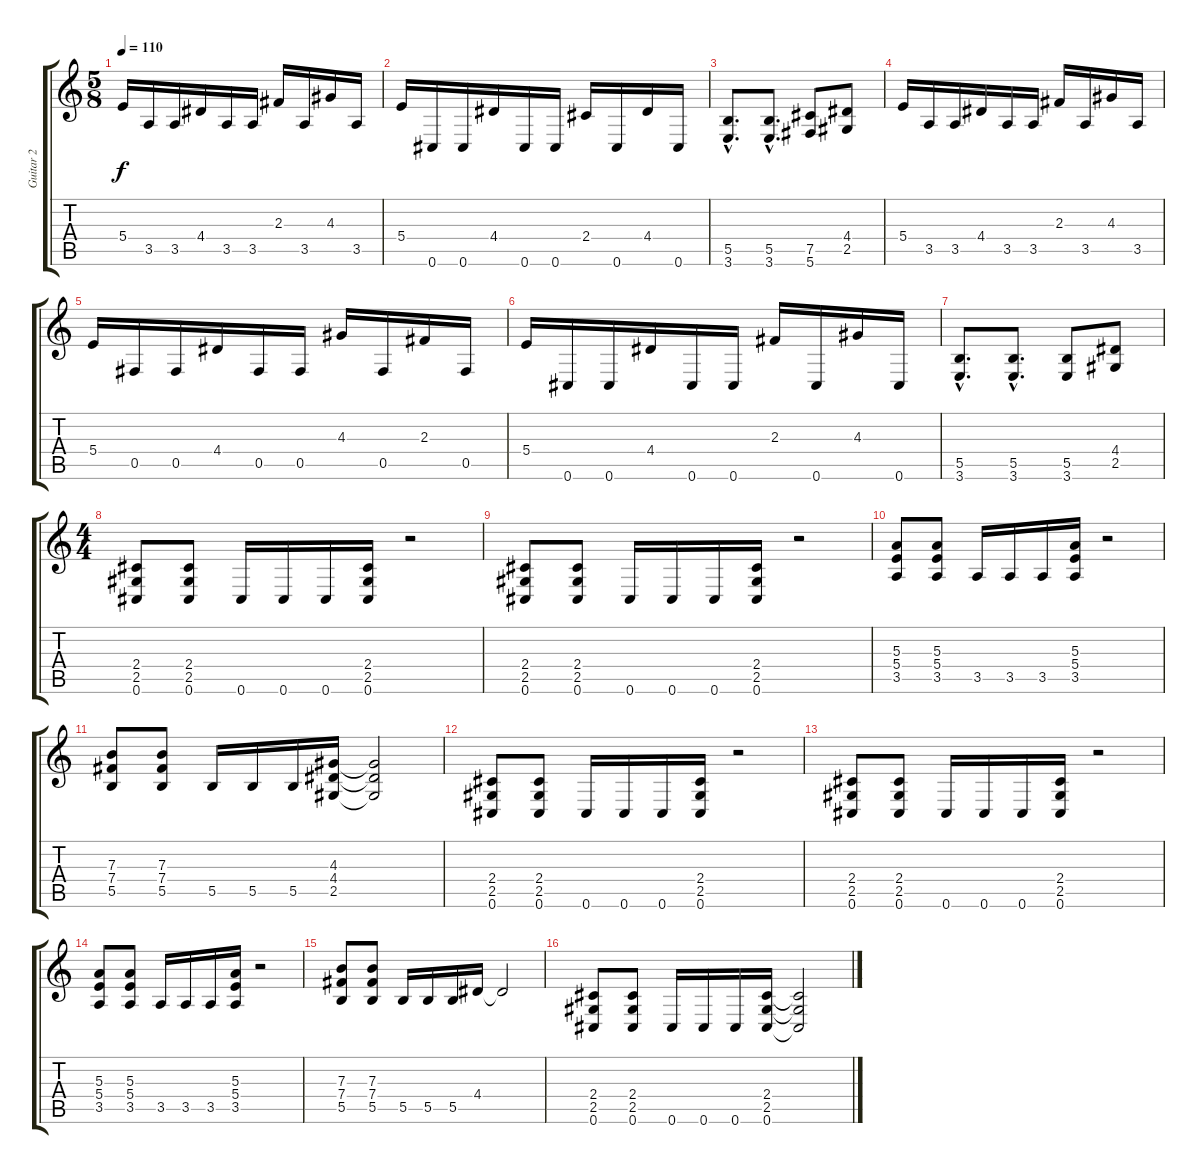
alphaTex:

\track ("Guitar 2" "Guitar 2") {instrument distortionguitar}
\staff {score tabs}
\tuning (Db4 Ab3 E3 B2 Gb2 Db2) {hide}
\ts (5 8)
\tempo 110
\clef g2
\ks c
5.4.16{dy f} 3.5.16 3.5.16 4.4.16 3.5.16 3.5.16 2.3.16 3.5.16 4.3.16 3.5.16 |
5.4.16 0.6.16 0.6.16 4.4.16 0.6.16 0.6.16 2.4.16 0.6.16 4.4.16 0.6.16 |
(5.5{hac} 3.6{hac}).8{d} (5.5{hac} 3.6{hac}).8{d} (7.5 5.6).8 (4.4 2.5).8 |
5.4.16 3.5.16 3.5.16 4.4.16 3.5.16 3.5.16 2.3.16 3.5.16 4.3.16 3.5.16 |
5.4.16 0.5.16 0.5.16 4.4.16 0.5.16 0.5.16 4.3.16 0.5.16 2.3.16 0.5.16 |
5.4.16 0.6.16 0.6.16 4.4.16 0.6.16 0.6.16 2.3.16 0.6.16 4.3.16 0.6.16 |
(5.5{hac} 3.6{hac}).8{d} (5.5{hac} 3.6{hac}).8{d} (5.5 3.6).8 (4.4 2.5).8 |
\ts (4 4)
(2.4 2.5 0.6).8{volume 11} (2.4 2.5 0.6).8 0.6.16 0.6.16 0.6.16 (2.4 2.5 0.6).16 r.2 |
(2.4 2.5 0.6).8 (2.4 2.5 0.6).8 0.6.16 0.6.16 0.6.16 (2.4 2.5 0.6).16 r.2 |
(5.3 5.4 3.5).8 (5.3 5.4 3.5).8 3.5.16 3.5.16 3.5.16 (5.3 5.4 3.5).16 r.2 |
(7.3 7.4 5.5).8 (7.3 7.4 5.5).8 5.5.16 5.5.16 5.5.16 (4.3 4.4 2.5).16 (4.3{t} 4.4{t} 2.5{t}).2 |
(2.4 2.5 0.6).8 (2.4 2.5 0.6).8 0.6.16 0.6.16 0.6.16 (2.4 2.5 0.6).16 r.2 |
(2.4 2.5 0.6).8 (2.4 2.5 0.6).8 0.6.16 0.6.16 0.6.16 (2.4 2.5 0.6).16 r.2 |
(5.3 5.4 3.5).8 (5.3 5.4 3.5).8 3.5.16 3.5.16 3.5.16 (5.3 5.4 3.5).16 r.2 |
(7.3 7.4 5.5).8 (7.3 7.4 5.5).8 5.5.16 5.5.16 5.5.16 4.4.16 4.4{t}.2 |
(2.4 2.5 0.6).8{volume 13} (2.4 2.5 0.6).8 0.6.16 0.6.16 0.6.16 (2.4 2.5 0.6).16 (2.4{t} 2.5{t} 0.6{t}).2
